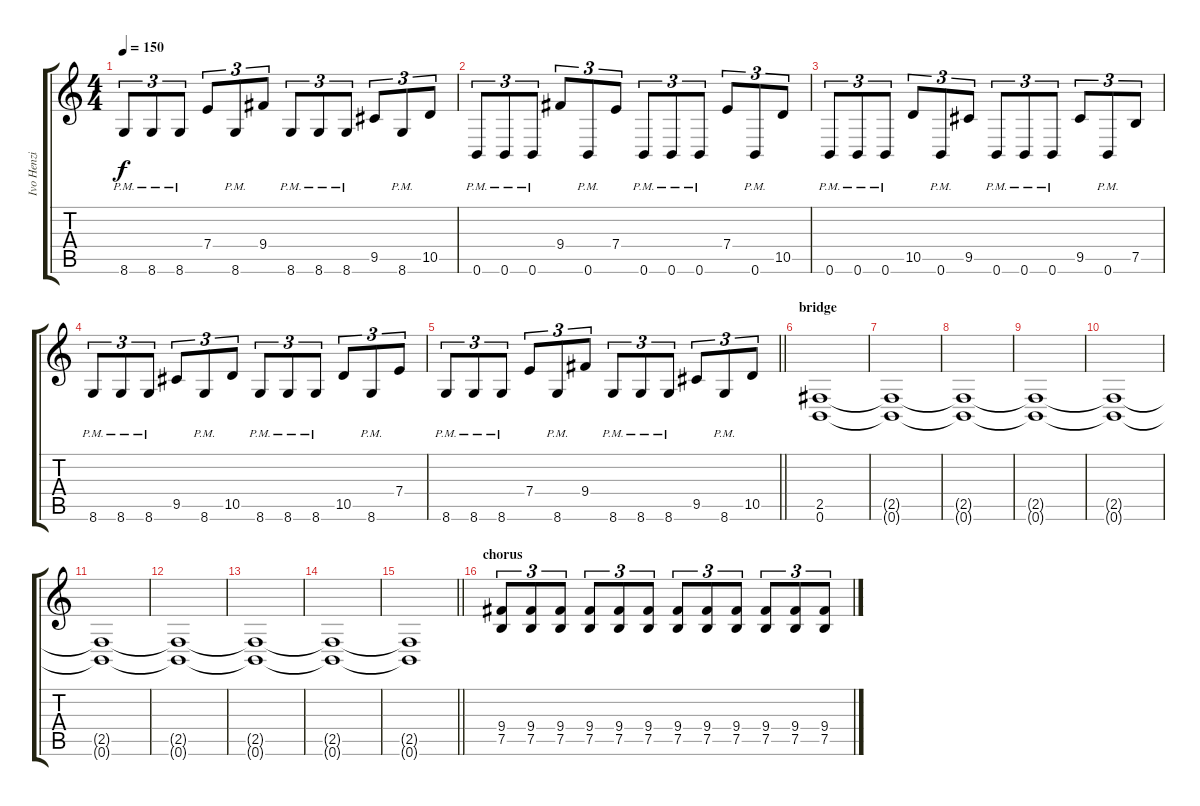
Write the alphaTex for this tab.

\track ("Ivo Henzi" "Ivo Henzi") {instrument distortionguitar}
\staff {score tabs}
\tuning (B3 Gb3 D3 A2 E2 B1) {hide}
\ts (4 4)
\tempo 150
\clef g2
\ks c
8.6{pm}.8{tu (3 2) dy f} 8.6{pm}.8{tu (3 2)} 8.6{pm}.8{tu (3 2)} 7.4.8{tu (3 2)} 8.6{pm}.8{tu (3 2)} 9.4.8{tu (3 2)} 8.6{pm}.8{tu (3 2)} 8.6{pm}.8{tu (3 2)} 8.6{pm}.8{tu (3 2)} 9.5.8{tu (3 2)} 8.6{pm}.8{tu (3 2)} 10.5.8{tu (3 2)} |
0.6{pm}.8{tu (3 2)} 0.6{pm}.8{tu (3 2)} 0.6{pm}.8{tu (3 2)} 9.4.8{tu (3 2)} 0.6{pm}.8{tu (3 2)} 7.4.8{tu (3 2)} 0.6{pm}.8{tu (3 2)} 0.6{pm}.8{tu (3 2)} 0.6{pm}.8{tu (3 2)} 7.4.8{tu (3 2)} 0.6{pm}.8{tu (3 2)} 10.5.8{tu (3 2)} |
0.6{pm}.8{tu (3 2)} 0.6{pm}.8{tu (3 2)} 0.6{pm}.8{tu (3 2)} 10.5.8{tu (3 2)} 0.6{pm}.8{tu (3 2)} 9.5.8{tu (3 2)} 0.6{pm}.8{tu (3 2)} 0.6{pm}.8{tu (3 2)} 0.6{pm}.8{tu (3 2)} 9.5.8{tu (3 2)} 0.6{pm}.8{tu (3 2)} 7.5.8{tu (3 2)} |
8.6{pm}.8{tu (3 2)} 8.6{pm}.8{tu (3 2)} 8.6{pm}.8{tu (3 2)} 9.5.8{tu (3 2)} 8.6{pm}.8{tu (3 2)} 10.5.8{tu (3 2)} 8.6{pm}.8{tu (3 2)} 8.6{pm}.8{tu (3 2)} 8.6{pm}.8{tu (3 2)} 10.5.8{tu (3 2)} 8.6{pm}.8{tu (3 2)} 7.4.8{tu (3 2)} |
\barLineRight lightlight
8.6{pm}.8{tu (3 2)} 8.6{pm}.8{tu (3 2)} 8.6{pm}.8{tu (3 2)} 7.4.8{tu (3 2)} 8.6{pm}.8{tu (3 2)} 9.4.8{tu (3 2)} 8.6{pm}.8{tu (3 2)} 8.6{pm}.8{tu (3 2)} 8.6{pm}.8{tu (3 2)} 9.5.8{tu (3 2)} 8.6{pm}.8{tu (3 2)} 10.5.8{tu (3 2)} |
\section ("" "bridge")
(2.5 0.6).1{volume 8} |
(2.5{t} 0.6{t}).1 |
(2.5{t} 0.6{t}).1 |
(2.5{t} 0.6{t}).1 |
(2.5{t} 0.6{t}).1 |
(2.5{t} 0.6{t}).1 |
(2.5{t} 0.6{t}).1 |
(2.5{t} 0.6{t}).1 |
(2.5{t} 0.6{t}).1 |
\barLineRight lightlight
(2.5{t} 0.6{t}).1{volume 15} |
\section ("" "chorus")
(9.4 7.5).8{tu (3 2)} (9.4 7.5).8{tu (3 2)} (9.4 7.5).8{tu (3 2)} (9.4 7.5).8{tu (3 2)} (9.4 7.5).8{tu (3 2)} (9.4 7.5).8{tu (3 2)} (9.4 7.5).8{tu (3 2)} (9.4 7.5).8{tu (3 2)} (9.4 7.5).8{tu (3 2)} (9.4 7.5).8{tu (3 2)} (9.4 7.5).8{tu (3 2)} (9.4 7.5).8{tu (3 2)}
